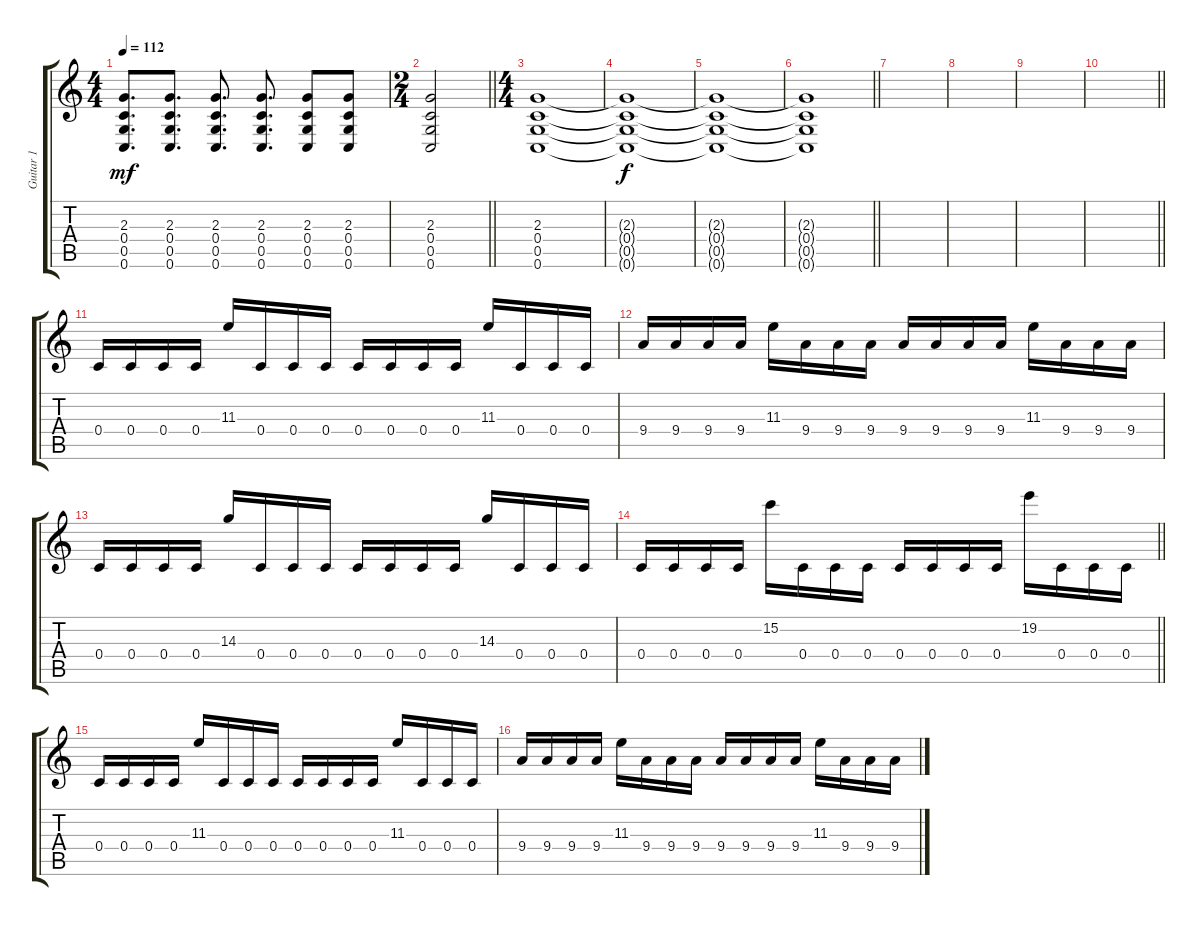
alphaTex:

\track ("Guitar 1" "Guitar 1") {instrument distortionguitar}
\staff {score tabs}
\tuning (D4 A3 F3 C3 G2 C2) {hide}
\ts (4 4)
\tempo 112
\clef g2
\ks c
(2.3 0.4 0.5 0.6).8{d dy mf} (2.3 0.4 0.5 0.6).8{d} (2.3 0.4 0.5 0.6).8{d} (2.3 0.4 0.5 0.6).8{d} (2.3 0.4 0.5 0.6).8 (2.3 0.4 0.5 0.6).8 |
\ts (2 4)
\barLineRight lightlight
(2.3 0.4 0.5 0.6).2 |
\ts (4 4)
(2.3 0.4 0.5 0.6).1{volume 0} |
(2.3{t} 0.4{t} 0.5{t} 0.6{t}).1{dy f} |
(2.3{t} 0.4{t} 0.5{t} 0.6{t}).1 |
\barLineRight lightlight
(2.3{t} 0.4{t} 0.5{t} 0.6{t}).1 |
|
|
|
\barLineRight lightlight
|
0.4.16{volume 15 instrument electricguitarclean} 0.4.16 0.4.16 0.4.16 11.3.16 0.4.16 0.4.16 0.4.16 0.4.16 0.4.16 0.4.16 0.4.16 11.3.16 0.4.16 0.4.16 0.4.16 |
9.4.16 9.4.16 9.4.16 9.4.16 11.3.16 9.4.16 9.4.16 9.4.16 9.4.16 9.4.16 9.4.16 9.4.16 11.3.16 9.4.16 9.4.16 9.4.16 |
0.4.16 0.4.16 0.4.16 0.4.16 14.3.16 0.4.16 0.4.16 0.4.16 0.4.16 0.4.16 0.4.16 0.4.16 14.3.16 0.4.16 0.4.16 0.4.16 |
\barLineRight lightlight
0.4.16 0.4.16 0.4.16 0.4.16 15.2.16 0.4.16 0.4.16 0.4.16 0.4.16 0.4.16 0.4.16 0.4.16 19.2.16 0.4.16 0.4.16 0.4.16 |
0.4.16 0.4.16 0.4.16 0.4.16 11.3.16 0.4.16 0.4.16 0.4.16 0.4.16 0.4.16 0.4.16 0.4.16 11.3.16 0.4.16 0.4.16 0.4.16 |
9.4.16 9.4.16 9.4.16 9.4.16 11.3.16 9.4.16 9.4.16 9.4.16 9.4.16 9.4.16 9.4.16 9.4.16 11.3.16 9.4.16 9.4.16 9.4.16
